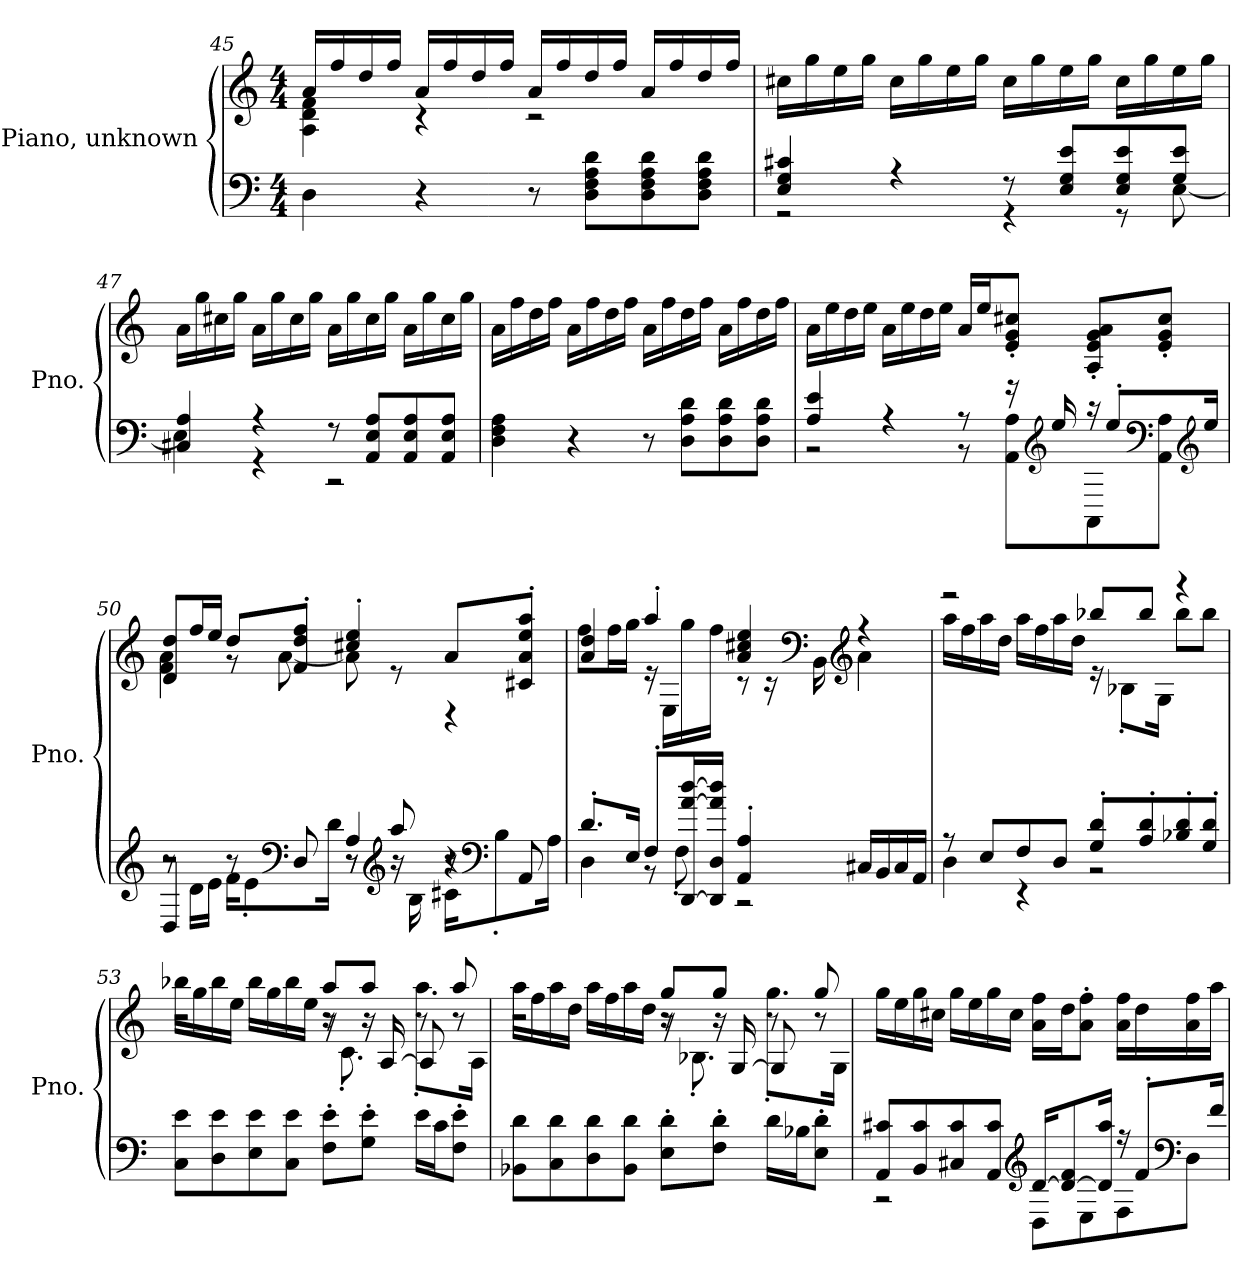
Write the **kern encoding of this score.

**kern	**kern
*part1	*part1
*staff2	*staff1
*I"Piano, unknown	*
*I'Pno.	*
*clefF4	*clefG2
*k[]	*k[]
*M4/4	*M4/4
=45	=45
*	*^
4D\	16a/LL	4A\ 4d\ 4f\
.	16ff/	.
.	16dd/	.
.	16ff/JJ	.
4r	16a/LL	4r
.	16ff/	.
.	16dd/	.
.	16ff/JJ	.
8r	16a/LL	2r
.	16ff/	.
8D\ 8F\ 8A\ 8d\L	16dd/	.
.	16ff/JJ	.
8D\ 8F\ 8A\ 8d\	16a/LL	.
.	16ff/	.
8D\ 8F\ 8A\ 8d\J	16dd/	.
.	16ff/JJ	.
*	*v	*v
!!LO:LB:g=z
=46	=46
*^	*
4E/ 4G/ 4c#X/	2r	16cc#X\LL
.	.	16gg\
.	.	16ee\
.	.	16gg\JJ
4r	.	16cc#\LL
.	.	16gg\
.	.	16ee\
.	.	16gg\JJ
8r	4r	16cc#\LL
.	.	16gg\
8E/ 8G/ 8e/L	.	16ee\
.	.	16gg\JJ
8E/ 8G/ 8e/	8r	16cc#\LL
.	.	16gg\
8G/ 8e/J	[8E\	16ee\
.	.	16gg\JJ
=47	=47	=47
4C#X/ 4A/	4E\]	16a\LL
.	.	16gg\
.	.	16cc#X\
.	.	16gg\JJ
4r	4r	16a\LL
.	.	16gg\
.	.	16cc#\
.	.	16gg\JJ
8r	2r	16a\LL
.	.	16gg\
8AA/ 8E/ 8A/L	.	16cc#\
.	.	16gg\JJ
8AA/ 8E/ 8A/	.	16a\LL
.	.	16gg\
8AA/ 8E/ 8A/J	.	16cc#\
.	.	16gg\JJ
*v	*v	*
!!LO:LB:g=z
=48	=48
4D\ 4F\ 4A\	16a\LL
.	16ff\
.	16dd\
.	16ff\JJ
4r	16a\LL
.	16ff\
.	16dd\
.	16ff\JJ
8r	16a\LL
.	16ff\
8D\ 8A\ 8d\L	16dd\
.	16ff\JJ
8D\ 8A\ 8d\	16a\LL
.	16ff\
8D\ 8A\ 8d\J	16dd\
.	16ff\JJ
=49	=49
*^	*
4A/ 4e/	2r	16a\LL
.	.	16ee\
.	.	16dd\
.	.	16ee\JJ
4r	.	16a\LL
.	.	16ee\
.	.	16dd\
.	.	16ee\JJ
8r	8r	16a/LL
.	.	16ee/J
16r	8AA\ 8A\L	8e/' 8g/' 8cc#X/'J
*clefG2	*	*
16ee/	.	.
16r	8AA\	8A/' 8e/' 8g/' 8a/'L
8ee'/L	.	.
*clefF4	*	*
.	8AA\ 8A\J	8e/' 8g/' 8cc#/'J
*clefG2	*	*
16ee/Jk	.	.
!!LO:LB:g=z
=50	=50	=50
*	*^	*^
2r	8r	4D/	8d/ 8dd/L	4f\ 4a\
.	16d\LL	.	16ff/L	.
.	16e\JJ	.	16ee/JJ	.
.	16f\KL	8r	8dd/L	8r
.	8e'\	.	.	.
*clefF4	*	*	*	*
.	.	8D/	8f/' 8dd/' 8ff/'J	[8a\
.	16d\Jk	.	.	.
8r	8r	4A/	4cc#X/' 4ee/'	8a\]
*clefG2	*	*	*	*
8aa/	16r	.	.	8r
.	16B\	.	.	.
4r	16c#X\KL	8r	8a/L	4r
*clefF4	*	*	*	*
.	8B'\	.	.	.
.	.	8AA/	8c#X/' 8a/' 8ee/' 8aa/'J	.
.	16A\Jk	.	.	.
*	*v	*v	*	*
=51	=51	=51	=51
8.d'/L	4D\	4a/ 4dd/	8ff\L
.	.	.	16ff\L
16E/Jk	.	.	16gg\JJ
8F'/L	8r	4aa'/	16r
.	.	.	16E\LL
[16DD/ [16a/ [16dd/L	8F'\	.	16gg\
16DD/] 16D/ 16a/] 16dd/]JJ	.	.	16ff\JJ
4AA/' 4A/'	2r	4a/ 4cc#X/ 4ee/	8r
.	.	.	16r
*	*	*clefF4	*
.	.	.	16BB\
*	*	*clefG2	*
16C#X/LL	.	4r	4a\
16BB/	.	.	.
16C#/	.	.	.
16AA/JJ	.	.	.
!!LO:LB:g=z	!!
=52	=52	=52	=52
8r	4D\	2r	16aa\LL
.	.	.	16ff\
8E/L	.	.	16aa\
.	.	.	16dd\JJ
8F/	4r	.	16aa\LL
.	.	.	16ff\
8D/J	.	.	16aa\
.	.	.	16dd\JJ
8G/' 8d/'L	2r	8bb-X/L	16r
.	.	.	8B-X'\L
8A/' 8d/'	.	8bb-/J	.
.	.	.	16G\Jk
8B-X/' 8d/'	.	4r	8bb-\L
8G/' 8d/'J	.	.	8bb-\J
*v	*v	*	*
=53	=53	=53
*	*	*^
8C\ 8e\L	2r	16bb-X\LL	2r
.	.	16gg\	.
8D\ 8e\	.	16bb-\	.
.	.	16ee\JJ	.
8E\ 8e\	.	16bb-\LL	.
.	.	16gg\	.
8C\ 8e\J	.	16bb-\	.
.	.	16ee\JJ	.
8F\' 8e\'L	8aa/L	16r	8r
.	.	8.c'\	.
8G\' 8e\'J	8aa/J	.	16r
.	.	.	[16A/
16e\LL	8r	8.aa'\L	8A/]
16c\J	.	.	.
8F\' 8e\'J	8aa/	.	8r
.	.	16A\Jk	.
!!LO:PB:g=z	!!	!!
=54	=54	=54	=54
8BB-X\ 8d\L	2r	16aa\LL	2r
.	.	16ff\	.
8C\ 8d\	.	16aa\	.
.	.	16dd\JJ	.
8D\ 8d\	.	16aa\LL	.
.	.	16ff\	.
8BB-\ 8d\J	.	16aa\	.
.	.	16dd\JJ	.
8E\' 8d\'L	8gg/L	16r	8r
.	.	8.B-X'\	.
8F\' 8d\'J	8gg/J	.	16r
.	.	.	[16G/
16d\LL	8r	8.gg'\L	8G/]
16B-X\J	.	.	.
8E\' 8d\'J	8gg/	.	8r
.	.	16G\Jk	.
*	*v	*v	*v
=55	=55
*^	*
8AA/ 8c#X/L	2r	16gg\LL
.	.	16ee\
8BB/ 8c#/	.	16gg\
.	.	16cc#X\JJ
8C#X/ 8c#/	.	16gg\LL
.	.	16ee\
8AA/ 8c#/J	.	16gg\
.	.	16cc#\JJ
*clefG2	*	*
[16d/KL	8D\L	16a\ 16ff\LL
8d/_ 8f/	.	16dd\J
.	8E\	8a\' 8ff\'J
16d/] 16aa/Jk	.	.
16r	8F\	16a\ 16ff\LL
8f'/L	.	16dd\
*clefF4	*	*
.	8D\J	16a\ 16ff\
16f/Jk	.	16aa\JJ
*v	*v	*
=	=
*-	*-
